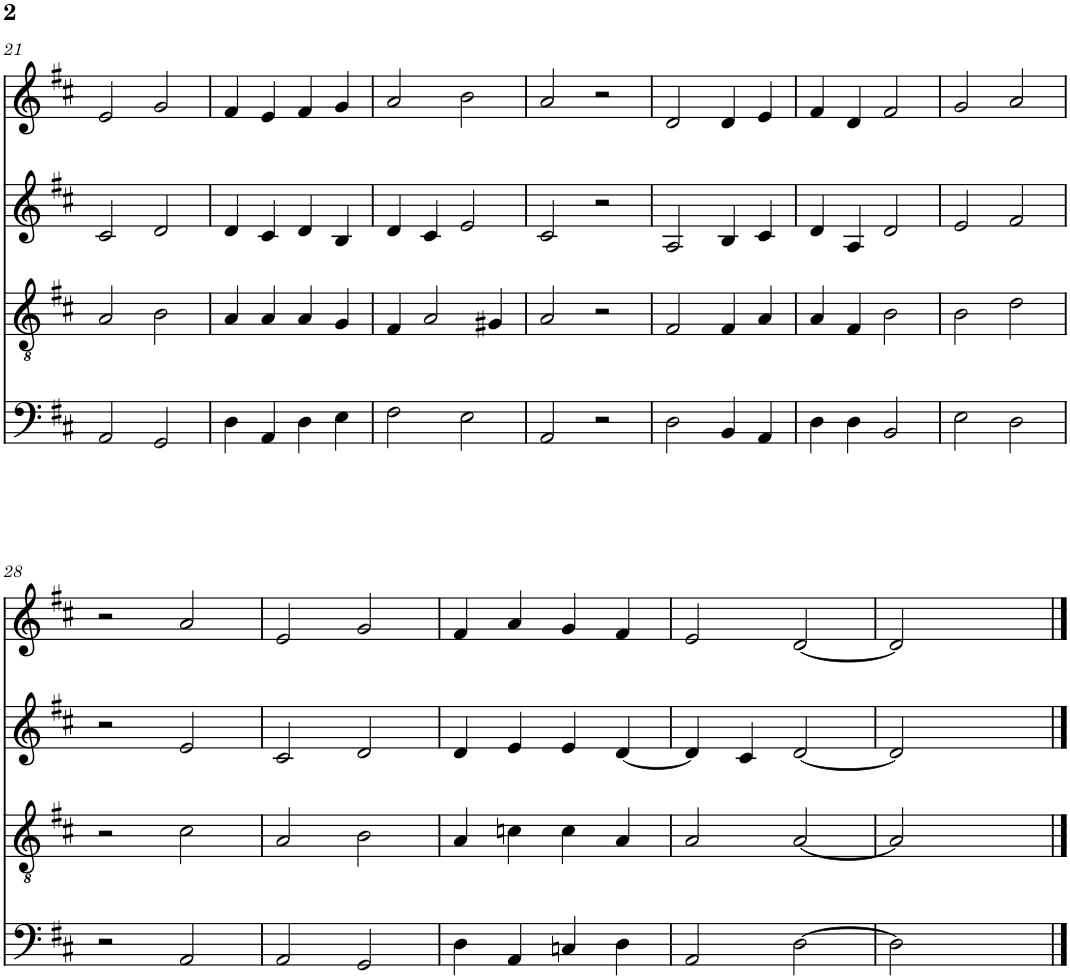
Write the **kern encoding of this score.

**kern	**kern	**kern	**kern
*part4	*part3	*part2	*part1
*staff4	*staff3	*staff2	*staff1
*I"Piano	*I"Piano	*I"Piano	*I"Piano
*I'Pno	*I'Pno	*I'Pno	*I'Pno
!!LO:PB:g=z
*clefF4	*clefGv2	*clefG2	*clefG2
*k[f#c#]	*k[f#c#]	*k[f#c#]	*k[f#c#]
*M4/4	*M4/4	*M4/4	*M4/4
=21	=21	=21	=21
2AA/	2A/	2c#/	2e/
2GG/	2B\	2d/	2g/
=22	=22	=22	=22
4D\	4A/	4d/	4f#/
4AA/	4A/	4c#/	4e/
4D\	4A/	4d/	4f#/
4E\	4G/	4B/	4g/
=23	=23	=23	=23
2F#\	4F#/	4d/	2a/
.	2A/	4c#/	.
2E\	.	2e/	2b\
.	4G#X/	.	.
=24	=24	=24	=24
2AA/	2A/	2c#/	2a/
2r	2r	2r	2r
=25	=25	=25	=25
2D\	2F#/	2A/	2d/
4BB/	4F#/	4B/	4d/
4AA/	4A/	4c#/	4e/
=26	=26	=26	=26
4D\	4A/	4d/	4f#/
4D\	4F#/	4A/	4d/
2BB/	2B\	2d/	2f#/
=27	=27	=27	=27
2E\	2B\	2e/	2g/
2D\	2d\	2f#/	2a/
!!LO:LB:g=z
=28	=28	=28	=28
2r	2r	2r	2r
2AA/	2c#\	2e/	2a/
=29	=29	=29	=29
2AA/	2A/	2c#/	2e/
2GG/	2B\	2d/	2g/
=30	=30	=30	=30
4D\	4A/	4d/	4f#/
4AA/	4cn\	4e/	4a/
4Cn/	4c\	4e/	4g/
4D\	4A/	[4d/	4f#/
=31	=31	=31	=31
2AA/	2A/	4d/]	2e/
.	.	4c#/	.
[2D\	[2A/	[2d/	[2d/
=32	=32	=32	=32
2D\]	2A/]	2d/]	2d/]
2ryy	2ryy	2ryy	2ryy
==	==	==	==
*-	*-	*-	*-
